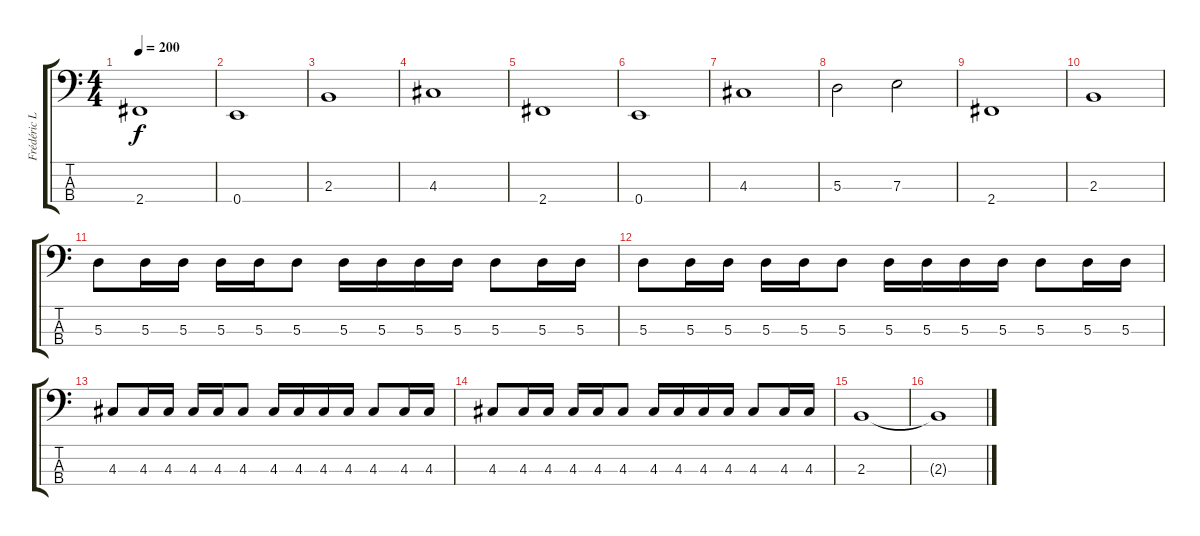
\track ("Frédéric Leclercq | Bass Gtr." "Frédéric L") {instrument electricbasspick}
\staff {score tabs}
\tuning (G2 D2 A1 E1) {hide}
\ts (4 4)
\tempo 200
\clef f4
\ks c
2.4.1{dy f} |
0.4.1 |
2.3.1 |
4.3.1 |
2.4.1 |
0.4.1 |
4.3.1 |
5.3.2 7.3.2 |
2.4.1 |
2.3.1 |
5.3.8 5.3.16 5.3.16 5.3.16 5.3.16 5.3.8 5.3.16 5.3.16 5.3.16 5.3.16 5.3.8 5.3.16 5.3.16 |
5.3.8 5.3.16 5.3.16 5.3.16 5.3.16 5.3.8 5.3.16 5.3.16 5.3.16 5.3.16 5.3.8 5.3.16 5.3.16 |
4.3.8 4.3.16 4.3.16 4.3.16 4.3.16 4.3.8 4.3.16 4.3.16 4.3.16 4.3.16 4.3.8 4.3.16 4.3.16 |
4.3.8 4.3.16 4.3.16 4.3.16 4.3.16 4.3.8 4.3.16 4.3.16 4.3.16 4.3.16 4.3.8 4.3.16 4.3.16 |
2.3.1 |
2.3{t}.1
